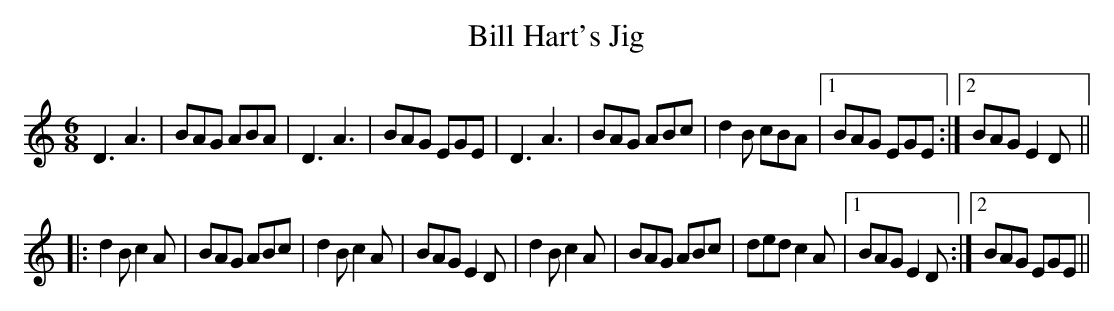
X:1
T:Bill Hart's Jig
M:6/8
K:Ddor
D3 A3|BAG ABA|D3 A3|BAG EGE|D3 A3|BAG ABc|d2B cBA|1 BAG EGE:|2 BAG E2D||
|:d2B c2A|BAG ABc|d2B c2A|BAG E2D|d2B c2A|BAG ABc|ded c2A|1 BAG E2D:|2 BAG EGE||
